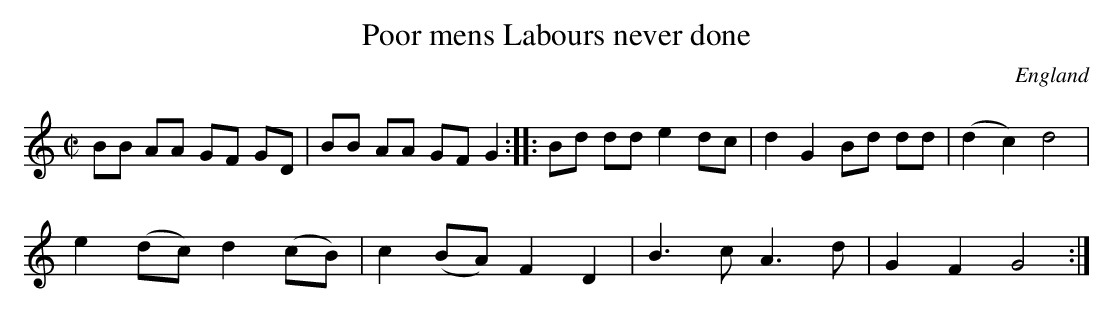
X:1
T:Poor mens Labours never done
L:1/8
M:C|
O:England
K:C major
BB AA GF GD | BB AA GF G2 :: \
Bd dd  e2 dc  | d2 G2  Bd dd | (d2c2) d4  |
e2(dc) d2(cB) | c2(BA) F2 D2 | B3c    A3d | G2F2 G4 :|
